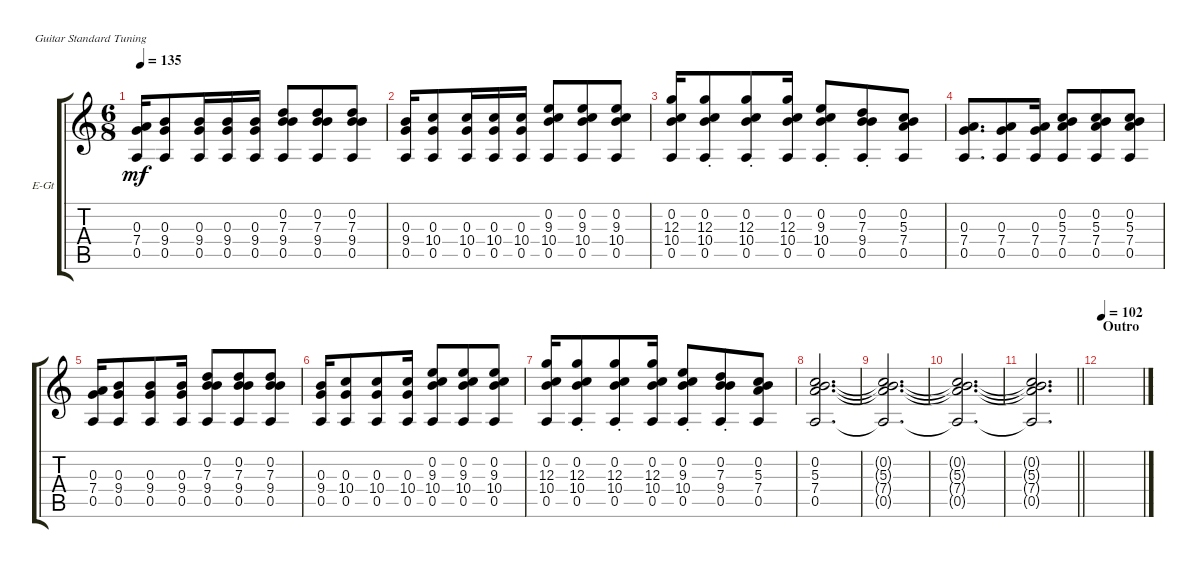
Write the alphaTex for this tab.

\bracketExtendMode groupsimilarinstruments
\firstSystemTrackNameOrientation horizontal
\otherSystemsTrackNameOrientation horizontal
\track ("guitar drive (Artur Potemkin)" "E-Gt") {instrument electricguitarclean}
\staff {score tabs}
\tuning (E4 B3 G3 D3 A2 E2)
\ts (6 8)
\tempo 135
\clef g2
\scale
0.333333
\ks aminor
(0.3 7.4 0.5).16{dy mf} (0.3 9.4 0.5).8 (0.3 9.4 0.5).16 (0.3 9.4 0.5).16 (0.3 9.4 0.5).16 (0.2 7.3 9.4 0.5).8 (0.2 7.3 9.4 0.5).8 (0.2 7.3 9.4 0.5).8 |
\scale
0.333333 (0.3 9.4 0.5).16 (0.3 10.4 0.5).8 (0.3 10.4 0.5).16 (0.3 10.4 0.5).16 (0.3 10.4 0.5).16 (0.2 9.3 10.4 0.5).8 (0.2 9.3 10.4 0.5).8 (0.2 9.3 10.4 0.5).8 |
\scale
0.333333 (0.2 12.3 10.4 0.5).16 (0.2{st} 12.3{st} 10.4{st} 0.5{st}).8 (0.2{st} 12.3{st} 10.4{st} 0.5{st}).8 (0.2 12.3 10.4 0.5).16 (0.2{st} 9.3{st} 10.4{st} 0.5{st}).8 (0.2{st} 7.3{st} 9.4{st} 0.5{st}).8 (0.2 5.3 7.4 0.5).8 |
\scale
0.333333 (0.3 7.4 0.5).8{d} (0.3 7.4 0.5).8 (0.3 7.4 0.5).16 (0.2 5.3 7.4 0.5).8 (0.2 5.3 7.4 0.5).8 (0.2 5.3 7.4 0.5).8 |
\scale
0.333333 (0.3 7.4 0.5).16 (0.3 9.4 0.5).8 (0.3 9.4 0.5).8 (0.3 9.4 0.5).16 (0.2 7.3 9.4 0.5).8 (0.2 7.3 9.4 0.5).8 (0.2 7.3 9.4 0.5).8 |
\scale
0.333333 (0.3 9.4 0.5).16 (0.3 10.4 0.5).8 (0.3 10.4 0.5).8 (0.3 10.4 0.5).16 (0.2 9.3 10.4 0.5).8 (0.2 9.3 10.4 0.5).8 (0.2 9.3 10.4 0.5).8 |
\scale
0.333333 (0.2 12.3 10.4 0.5).16 (0.2{st} 12.3{st} 10.4{st} 0.5{st}).8 (0.2{st} 12.3{st} 10.4{st} 0.5{st}).8 (0.2 12.3 10.4 0.5).16 (0.2{st} 9.3{st} 10.4{st} 0.5{st}).8 (0.2{st} 7.3{st} 9.4{st} 0.5{st}).8 (0.2 5.3 7.4 0.5).8 |
\scale
0.333333 (0.2 5.3 7.4 0.5).2{d} |
\scale
0.333333 (0.5{t} 7.4{t} 5.3{t} 0.2{t}).2{d} |
\scale
0.333333 (0.2{t} 5.3{t} 7.4{t} 0.5{t}).2{d} |
\scale
0.333333
\barLineRight lightlight
(0.5{t} 7.4{t} 5.3{t} 0.2{t}).2{d} |
\section ("" "Outro")
\tempo 102
\scale
0.333333 |
\scale
0.333333 |
\scale
0.333333 |
\scale
0.333333 |
\scale
0.333333
